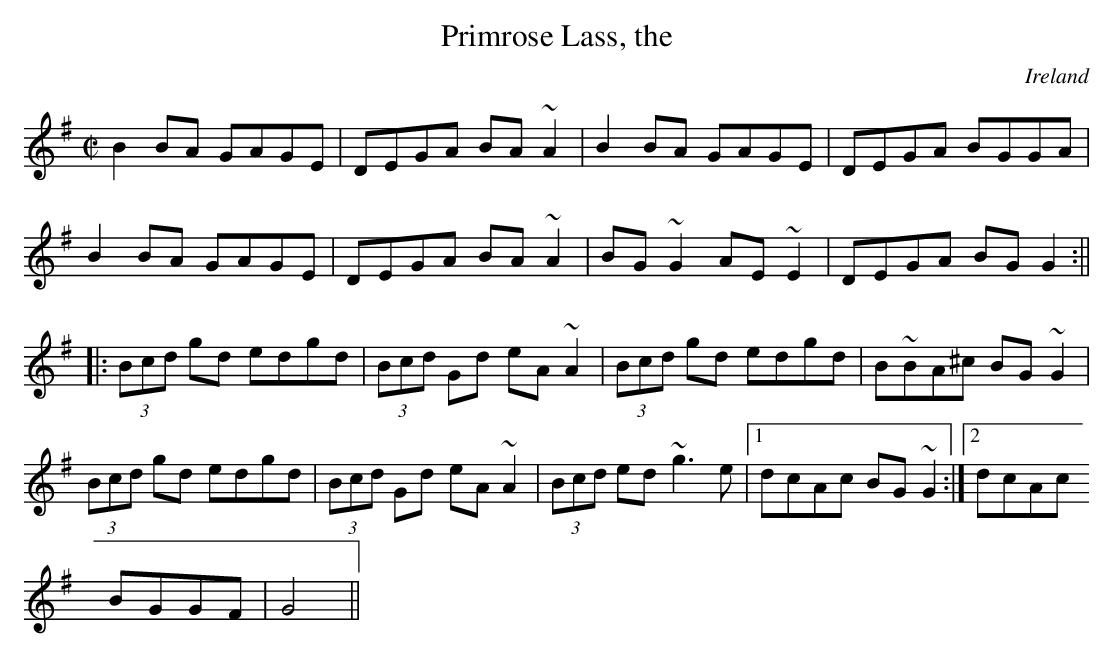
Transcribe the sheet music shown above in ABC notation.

X:1
T:Primrose Lass, the
M:C|
O:Ireland
K:G
B2BA GAGE|DEGA BA~A2|B2BA GAGE|DEGA BGGA|
B2BA GAGE|DEGA BA~A2|BG~G2 AE~E2|DEGA BGG2:||
|:(3Bcd gd edgd|(3Bcd Gd eA~A2|(3Bcd gd edgd|B~BA^c BG~G2|
(3Bcd gd edgd|(3Bcd Gd eA~A2|(3Bcd ed ~g3e|1dcAc BG~G2:|2dcAc
BGGF|G4||
